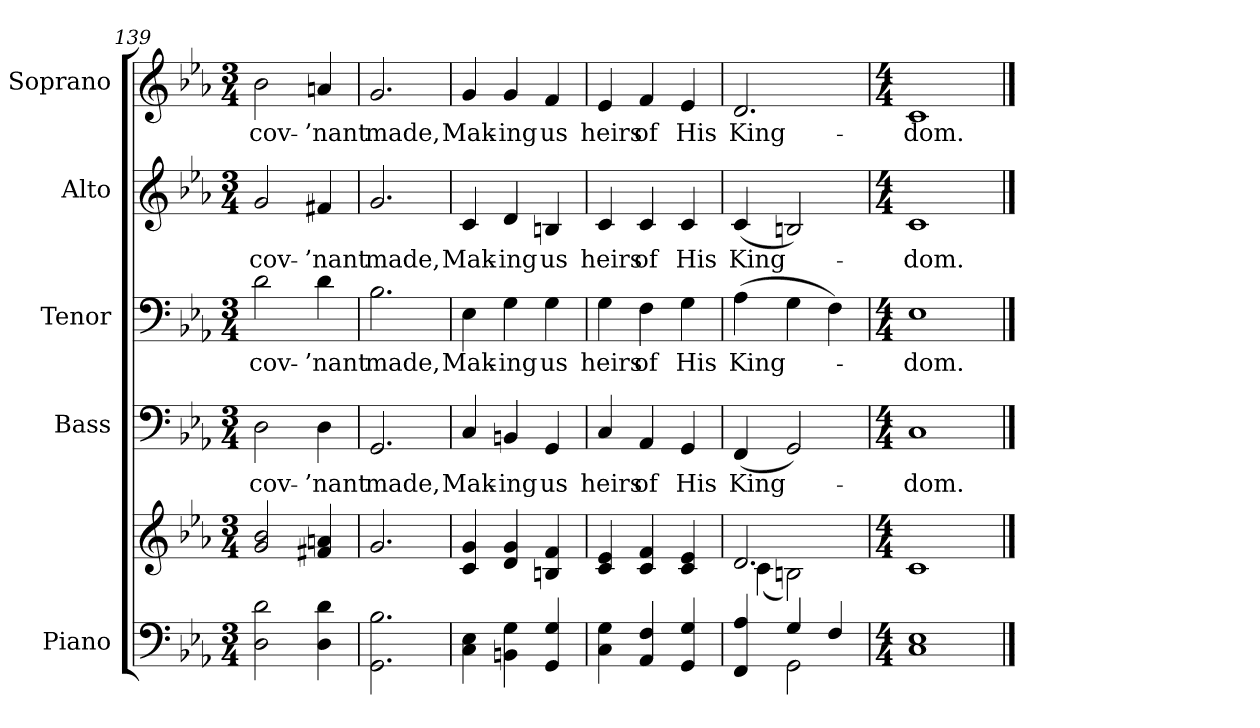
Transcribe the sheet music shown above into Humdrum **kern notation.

**kern	**kern	**kern	**text	**kern	**text	**kern	**text	**kern	**text
*part5	*part5	*part4	*part4	*part3	*part3	*part2	*part2	*part1	*part1
*staff6	*staff5	*staff4	*staff4	*staff3	*staff3	*staff2	*staff2	*staff1	*staff1
*I"Piano	*	*I"Bass	*	*I"Tenor	*	*I"Alto	*	*I"Soprano	*
*I'Pno.	*	*I'B.	*	*I'T.	*	*I'A.	*	*I'S.	*
*clefF4	*clefG2	*clefF4	*	*clefF4	*	*clefG2	*	*clefG2	*
*k[b-e-a-]	*k[b-e-a-]	*k[b-e-a-]	*	*k[b-e-a-]	*	*k[b-e-a-]	*	*k[b-e-a-]	*
*E-:	*E-:	*E-:	*	*E-:	*	*E-:	*	*E-:	*
*M3/4	*M3/4	*M3/4	*	*M3/4	*	*M3/4	*	*M3/4	*
=139	=139	=139	=139	=139	=139	=139	=139	=139	=139
!	!	!	!LO:LY:b:color=#000000	!	!	!	!	!	!
!	!	!	!	!	!LO:LY:b:color=#000000	!	!	!	!
!	!	!	!	!	!	!	!LO:LY:b:color=#000000	!	!
!	!	!	!	!	!	!	!	!	!LO:LY:b:color=#000000
2Di\ 2di	2gi/ 2b-i	2Di\	cov-	2di\	cov-	2gi/	cov-	2b-i\	cov-
!	!	!	!LO:LY:b:color=#000000	!	!	!	!	!	!
!	!	!	!	!	!LO:LY:b:color=#000000	!	!	!	!
!	!	!	!	!	!	!	!LO:LY:b:color=#000000	!	!
!	!	!	!	!	!	!	!	!	!LO:LY:b:color=#000000
4Di\ 4di	4f#Xi/ 4ani	4Di\	-’nant	4di\	-’nant	4f#Xi/	-’nant	4ani/	-’nant
!!LO:PB:g=z
=140	=140	=140	=140	=140	=140	=140	=140	=140	=140
!	!	!	!LO:LY:b:color=#000000	!	!	!	!	!	!
!	!	!	!	!	!LO:LY:b:color=#000000	!	!	!	!
!	!	!	!	!	!	!	!LO:LY:b:color=#000000	!	!
!	!	!	!	!	!	!	!	!	!LO:LY:b:color=#000000
2.GGi\ 2.B-i	2.gi/	2.GGi/	made,	2.B-i\	made,	2.gi/	made,	2.gi/	made,
=141	=141	=141	=141	=141	=141	=141	=141	=141	=141
!	!	!	!LO:LY:b:color=#000000	!	!	!	!	!	!
!	!	!	!	!	!LO:LY:b:color=#000000	!	!	!	!
!	!	!	!	!	!	!	!LO:LY:b:color=#000000	!	!
!	!	!	!	!	!	!	!	!	!LO:LY:b:color=#000000
4Ci\ 4E-i	4ci/ 4gi	4Ci/	Mak-	4E-i\	Mak-	4ci/	Mak-	4gi/	Mak-
!	!	!	!LO:LY:b:color=#000000	!	!	!	!	!	!
!	!	!	!	!	!LO:LY:b:color=#000000	!	!	!	!
!	!	!	!	!	!	!	!LO:LY:b:color=#000000	!	!
!	!	!	!	!	!	!	!	!	!LO:LY:b:color=#000000
4BBni\ 4Gi	4di/ 4gi	4BBni/	-ing	4Gi\	-ing	4di/	-ing	4gi/	-ing
!	!	!	!LO:LY:b:color=#000000	!	!	!	!	!	!
!	!	!	!	!	!LO:LY:b:color=#000000	!	!	!	!
!	!	!	!	!	!	!	!LO:LY:b:color=#000000	!	!
!	!	!	!	!	!	!	!	!	!LO:LY:b:color=#000000
4GGi/ 4Gi	4Bni/ 4fi	4GGi/	us	4Gi\	us	4Bni/	us	4fi/	us
=142	=142	=142	=142	=142	=142	=142	=142	=142	=142
!	!	!	!LO:LY:b:color=#000000	!	!	!	!	!	!
!	!	!	!	!	!LO:LY:b:color=#000000	!	!	!	!
!	!	!	!	!	!	!	!LO:LY:b:color=#000000	!	!
!	!	!	!	!	!	!	!	!	!LO:LY:b:color=#000000
4Ci\ 4Gi	4ci/ 4e-i	4Ci/	heirs	4Gi\	heirs	4ci/	heirs	4e-i/	heirs
!	!	!	!LO:LY:b:color=#000000	!	!	!	!	!	!
!	!	!	!	!	!LO:LY:b:color=#000000	!	!	!	!
!	!	!	!	!	!	!	!LO:LY:b:color=#000000	!	!
!	!	!	!	!	!	!	!	!	!LO:LY:b:color=#000000
4AA-i/ 4Fi	4ci/ 4fi	4AA-i/	of	4Fi\	of	4ci/	of	4fi/	of
!	!	!	!LO:LY:b:color=#000000	!	!	!	!	!	!
!	!	!	!	!	!LO:LY:b:color=#000000	!	!	!	!
!	!	!	!	!	!	!	!LO:LY:b:color=#000000	!	!
!	!	!	!	!	!	!	!	!	!LO:LY:b:color=#000000
4GGi/ 4Gi	4ci/ 4e-i	4GGi/	His	4Gi\	His	4ci/	His	4e-i/	His
!!LO:PB:g=z
=143	=143	=143	=143	=143	=143	=143	=143	=143	=143
*^	*^	*	*	*	*	*	*	*	*
!	!	!	!	!	!LO:LY:b:color=#000000	!	!	!	!	!	!
!	!	!	!	!	!	!	!LO:LY:b:color=#000000	!	!	!	!
!	!	!	!	!	!	!	!	!	!LO:LY:b:color=#000000	!	!
!	!	!	!	!	!	!	!	!	!	!	!LO:LY:b:color=#000000
4FFi/ 4A-i	4ryy	2.di/	(4ci\	(4FFi/	King-	(4A-i\	King-	(4ci/	King-	2.di/	King-
4Gi/	2GGi\	.	2Bni\)	2GGi/)	.	4Gi\	.	2Bni/)	.	.	.
4Fi/	.	.	.	.	.	4Fi\)	.	.	.	.	.
*v	*v	*	*	*	*	*	*	*	*	*	*
*	*v	*v	*	*	*	*	*	*	*	*
=144	=144	=144	=144	=144	=144	=144	=144	=144	=144
*M4/4	*M4/4	*M4/4	*	*M4/4	*	*M4/4	*	*M4/4	*
!	!	!	!LO:LY:b:color=#000000	!	!	!	!	!	!
!	!	!	!	!	!LO:LY:b:color=#000000	!	!	!	!
!	!	!	!	!	!	!	!LO:LY:b:color=#000000	!	!
!	!	!	!	!	!	!	!	!	!LO:LY:b:color=#000000
1Ci 1E-i	1ci	1Ci	-dom.	1E-i	-dom.	1ci	-dom.	1ci	-dom.
==	==	==	==	==	==	==	==	==	==
*-	*-	*-	*-	*-	*-	*-	*-	*-	*-
